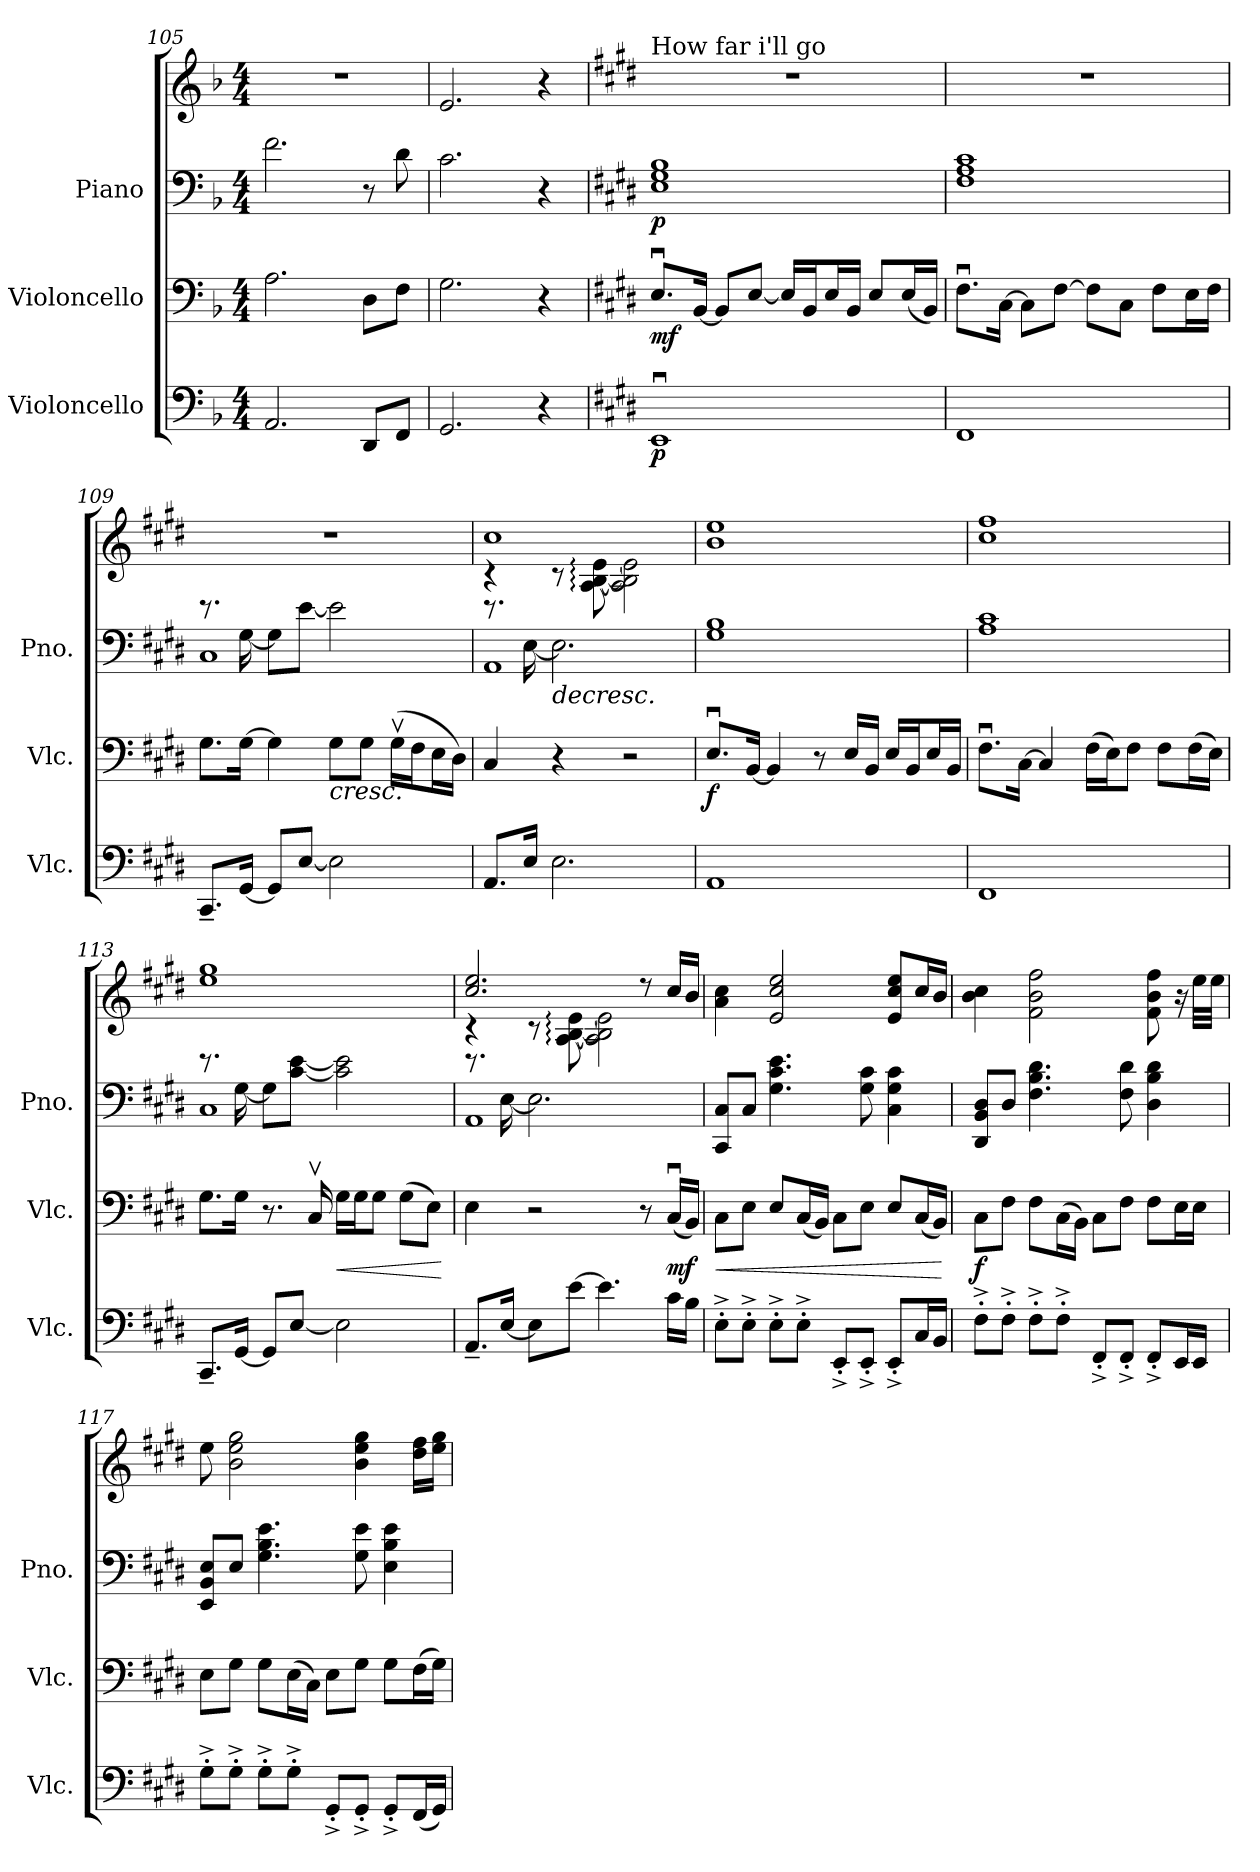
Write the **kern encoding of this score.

**kern	**dynam	**kern	**dynam	**kern	**kern	**dynam
*part3	*part3	*part2	*part2	*part1	*part1	*part1
*staff4	*staff4	*staff3	*staff3	*staff2	*staff1	*staff1/2
*I"Violoncello	*	*I"Violoncello	*	*I"Piano	*	*
*I'Vlc.	*	*I'Vlc.	*	*I'Pno.	*	*
!!LO:LB:g=z
*clefF4	*	*clefF4	*	*clefF4	*clefG2	*
*k[b-]	*	*k[b-]	*	*k[b-]	*k[b-]	*
*M4/4	*	*M4/4	*	*M4/4	*M4/4	*
=105	=105	=105	=105	=105	=105	=105
2.AA/	.	2.A\	.	2.f\	1r	.
8DD/L	.	8D\L	.	8r	.	.
8FF/J	.	8F\J	.	8d\	.	.
=106	=106	=106	=106	=106	=106	=106
2.GG/	.	2.G\	.	2.c\	2.e/	.
4r	.	4r	.	4r	4r	.
=107	=107	=107	=107	=107	=107	=107
*k[f#c#g#d#]	*	*k[f#c#g#d#]	*	*k[f#c#g#d#]	*k[f#c#g#d#]	*
*	*	*	*	*	*MM80	*
!	!	!	!	!	!LO:TX:a:t=How far i'll go	!
!	!LO:DY:b	!	!LO:DY:b	!	!	!LO:DY:b=2
1EEu	p	8.Eu/L	mf	1E 1G# 1B	1r	p
.	.	[16BB/Jk	.	.	.	.
.	.	8BB/L]	.	.	.	.
.	.	[8E/J	.	.	.	.
.	.	16E/LL]	.	.	.	.
.	.	16BB/J	.	.	.	.
.	.	16E/L	.	.	.	.
.	.	16BB/JJ	.	.	.	.
.	.	8E/L	.	.	.	.
.	.	(16E/L	.	.	.	.
.	.	16BB/JJ)	.	.	.	.
=108	=108	=108	=108	=108	=108	=108
1FF#	.	8.F#u\L	.	1F# 1A 1c#	1r	.
.	.	[16C#\Jk	.	.	.	.
.	.	8C#\L]	.	.	.	.
.	.	[8F#\J	.	.	.	.
.	.	8F#\L]	.	.	.	.
.	.	8C#\J	.	.	.	.
.	.	8F#\L	.	.	.	.
.	.	16E\L	.	.	.	.
.	.	16F#\JJ	.	.	.	.
=109	=109	=109	=109	=109	=109	=109
*	*	*	*	*^	*	*
8.CC#~/L	.	8.G#\L	.	1C#	8.re	1r	.
[16GG#/Jk	.	[16G#\Jk	.	.	[16G#\	.	.
8GG#/L]	.	4G#\]	.	.	8G#\L]	.	.
[8E/J	.	.	.	.	[8e\J	.	.
!	!	!	!LO:HP:b	!	!	!	!
2E\]	.	8G#\L	<	.	2e\]	.	.
.	.	8G#\J	.	.	.	.	.
.	.	(16G#v\LL	.	.	.	.	.
.	.	16F#\J	.	.	.	.	.
.	.	16E\L	.	.	.	.	.
.	.	16D#\JJ)	.	.	.	.	.
*	*	*	*	*v	*v	*	*
.	.	.	.	.	.	]
=110	=110	=110	=110	=110	=110	=110
*	*	*	*	*^	*^	*
8.AA/L	.	4C#/	.	1AA	8.re	1cc#	4r	.
16E/Jk	.	.	.	.	[16E\	.	.	.
!	!	!	!	!	!	!	!	!LO:HP:b=2
2.E\	.	4r	.	.	2.E\]	.	8r	>
.	.	.	.	.	.	.	[8A\: [8B\: [8e\:	.
.	.	2r	.	.	.	.	2A\] 2B\] 2e\]	.
*	*	*	*	*v	*v	*	*	*
=111	=111	=111	=111	=111	=111	=111	=111
!	!	!	!LO:DY:b	!	!	!	!
*	*	*	*	*	*v	*v	*
1AA	.	8.Eu/L	f	1G# 1B	1b 1ee	.
.	.	[16BB/Jk	.	.	.	.
.	.	4BB/]	.	.	.	.
.	.	8r	.	.	.	.
.	.	16E/LL	.	.	.	.
.	.	16BB/JJ	.	.	.	.
.	.	16E/LL	.	.	.	.
.	.	16BB/J	.	.	.	.
.	.	16E/L	.	.	.	.
.	.	16BB/JJ	.	.	.	.
=112	=112	=112	=112	=112	=112	=112
1FF#	.	8.F#u\L	.	1A 1c#	1cc# 1ff#	.
.	.	[16C#\Jk	.	.	.	.
.	.	4C#/]	.	.	.	.
.	.	(16F#\LL	.	.	.	.
.	.	16E\J)	.	.	.	.
.	.	8F#\J	.	.	.	.
.	.	8F#\L	.	.	.	.
.	.	(16F#\L	.	.	.	.
.	.	16E\JJ)	.	.	.	.
!!LO:PB:g=z
=113	=113	=113	=113	=113	=113	=113
*	*	*	*	*^	*	*
8.CC#~/L	.	8.G#\L	.	1C#	8.re	1ee 1gg#	.
[16GG#/Jk	.	16G#\Jk	.	.	[16G#\	.	.
8GG#/L]	.	8.r	.	.	8G#\L]	.	.
[8E/J	.	.	.	.	[8c#\ [8e\J	.	.
.	.	16C#v/	.	.	.	.	.
!	!	!	!LO:HP:b	!	!	!	!
2E\]	.	16G#\LL	<	.	2c#\] 2e\]	.	.
.	.	16G#\J	.	.	.	.	.
.	.	8G#\J	.	.	.	.	.
.	.	(8G#\L	.	.	.	.	.
.	.	8E\J)	.	.	.	.	.
*	*	*	*	*v	*v	*	*
.	.	.	[	.	.	.
=114	=114	=114	=114	=114	=114	=114
*	*	*	*	*^	*^	*
8.AA~/L	.	4E\	.	1AA	8.re	2.cc#/ 2.ee/	4r	.
[16E/Jk	.	.	.	.	[16E\	.	.	.
8E\L]	.	2r	.	.	2.E\]	.	8r	.
[8e\J	.	.	.	.	.	.	[8A\: [8B\: [8e\:	.
4.e\]	.	.	.	.	.	.	2A\] 2B\] 2e\]	.
.	.	8r	.	.	.	8r	.	.
!	!	!	!LO:DY:b	!	!	!	!	!
16c#\LL	.	(16C#u/LL	mf	.	.	16cc#/LL	.	.
16B\JJ	.	16BB/JJ)	.	.	.	16b/JJ	.	.
*	*	*	*	*v	*v	*	*	*
*	*	*	*	*	*v	*v	*
=115	=115	=115	=115	=115	=115	=115
!	!	!	!LO:HP:b	!	!	!
8E'^\L	.	8C#\L	<	8CC#/ 8C#/L	4a\ 4cc#\	.
8E'^\J	.	8E\J	.	8C#/J	.	.
8E'^\L	.	8E/L	.	4.G#\ 4.c#\ 4.e\	2e/ 2cc#/ 2ee/	.
8E'^\J	.	(16C#/L	.	.	.	.
.	.	16BB/JJ)	.	.	.	.
8EE'^/L	.	8C#\L	.	.	.	.
8EE'^/J	.	8E\J	.	8G#\ 8c#\	.	.
8EE'^/L	.	8E/L	.	4C#\ 4G#\ 4c#\	8e/ 8cc#/ 8ee/L	.
16C#/L	.	(16C#/L	.	.	16cc#/L	.
16BB/JJ	.	16BB/JJ)	.	.	16b/JJ	.
.	.	.	[	.	.	.
=116	=116	=116	=116	=116	=116	=116
!	!	!	!LO:DY:b	!	!	!
8F#'^\L	.	8C#\L	f	8DD#/ 8BB/ 8D#/L	4b\ 4cc#\	.
8F#'^\J	.	8F#\J	.	8D#/J	.	.
8F#'^\L	.	8F#\L	.	4.F#\ 4.B\ 4.d#\	2f#\ 2b\ 2ff#\	.
8F#'^\J	.	(16C#\L	.	.	.	.
.	.	16BB\JJ)	.	.	.	.
8FF#'^/L	.	8C#\L	.	.	.	.
8FF#'^/J	.	8F#\J	.	8F#\ 8d#\	.	.
8FF#'^/L	.	8F#\L	.	4D#\ 4B\ 4d#\	8f#\ 8b\ 8ff#\	.
16EE/L	.	16E\L	.	.	16r	.
16EE/JJ	.	16E\JJ	.	.	32ee\LLL	.
.	.	.	.	.	32ee\JJJ	.
.	.	.	[	.	.	.
!!LO:LB:g=z
=117	=117	=117	=117	=117	=117	=117
8G#'^\L	.	8E\L	.	8EE/ 8BB/ 8E/L	8ee\	.
8G#'^\J	.	8G#\J	.	8E/J	2b\ 2ee\ 2gg#\	.
8G#'^\L	.	8G#\L	.	4.G#\ 4.B\ 4.e\	.	.
8G#'^\J	.	(16E\L	.	.	.	.
.	.	16C#\JJ)	.	.	.	.
8GG#'^/L	.	8E\L	.	.	.	.
8GG#'^/J	.	8G#\J	.	8G#\ 8e\	4b\ 4ee\ 4gg#\	.
8GG#'^/L	.	8G#\L	.	4E\ 4B\ 4e\	.	.
(16FF#/L	.	(16F#\L	.	.	16dd#\ 16ff#\LL	.
16GG#/JJ)	.	16G#\JJ)	.	.	16ee\ 16gg#\JJ	.
=	=	=	=	=	=	=
*-	*-	*-	*-	*-	*-	*-
